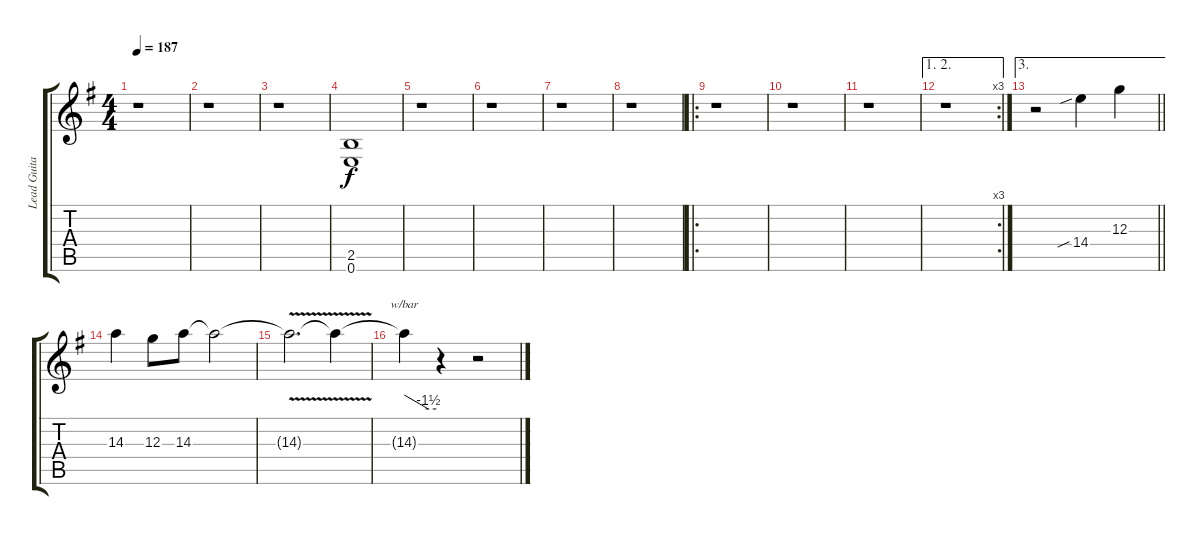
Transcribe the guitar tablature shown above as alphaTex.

\track ("Lead Guitar" "Lead Guita") {instrument distortionguitar}
\staff {score tabs}
\tuning (E4 B3 G3 D3 A2 E2) {hide}
\ts (4 4)
\tempo 187
\clef g2
\ks g
r.1{dy f instrument distortionguitar} |
r.1 |
r.1 |
(2.5 0.6).1 |
r.1 |
r.1 |
r.1 |
r.1 |
\ro
r.1 |
r.1 |
r.1 |
\ae (1 2)
\rc 3
r.1 |
\ae 3
\barLineRight lightlight
r.2 14.4{sib}.4 12.3.4 |
14.3.4 12.3.8 14.3.8 14.3{t}.2 |
14.3{v t}.2{d} 14.3{t}.4 |
14.3{t}.4{tbe (custom default 0 0 45 -6 60 -6)} r.4 r.2
